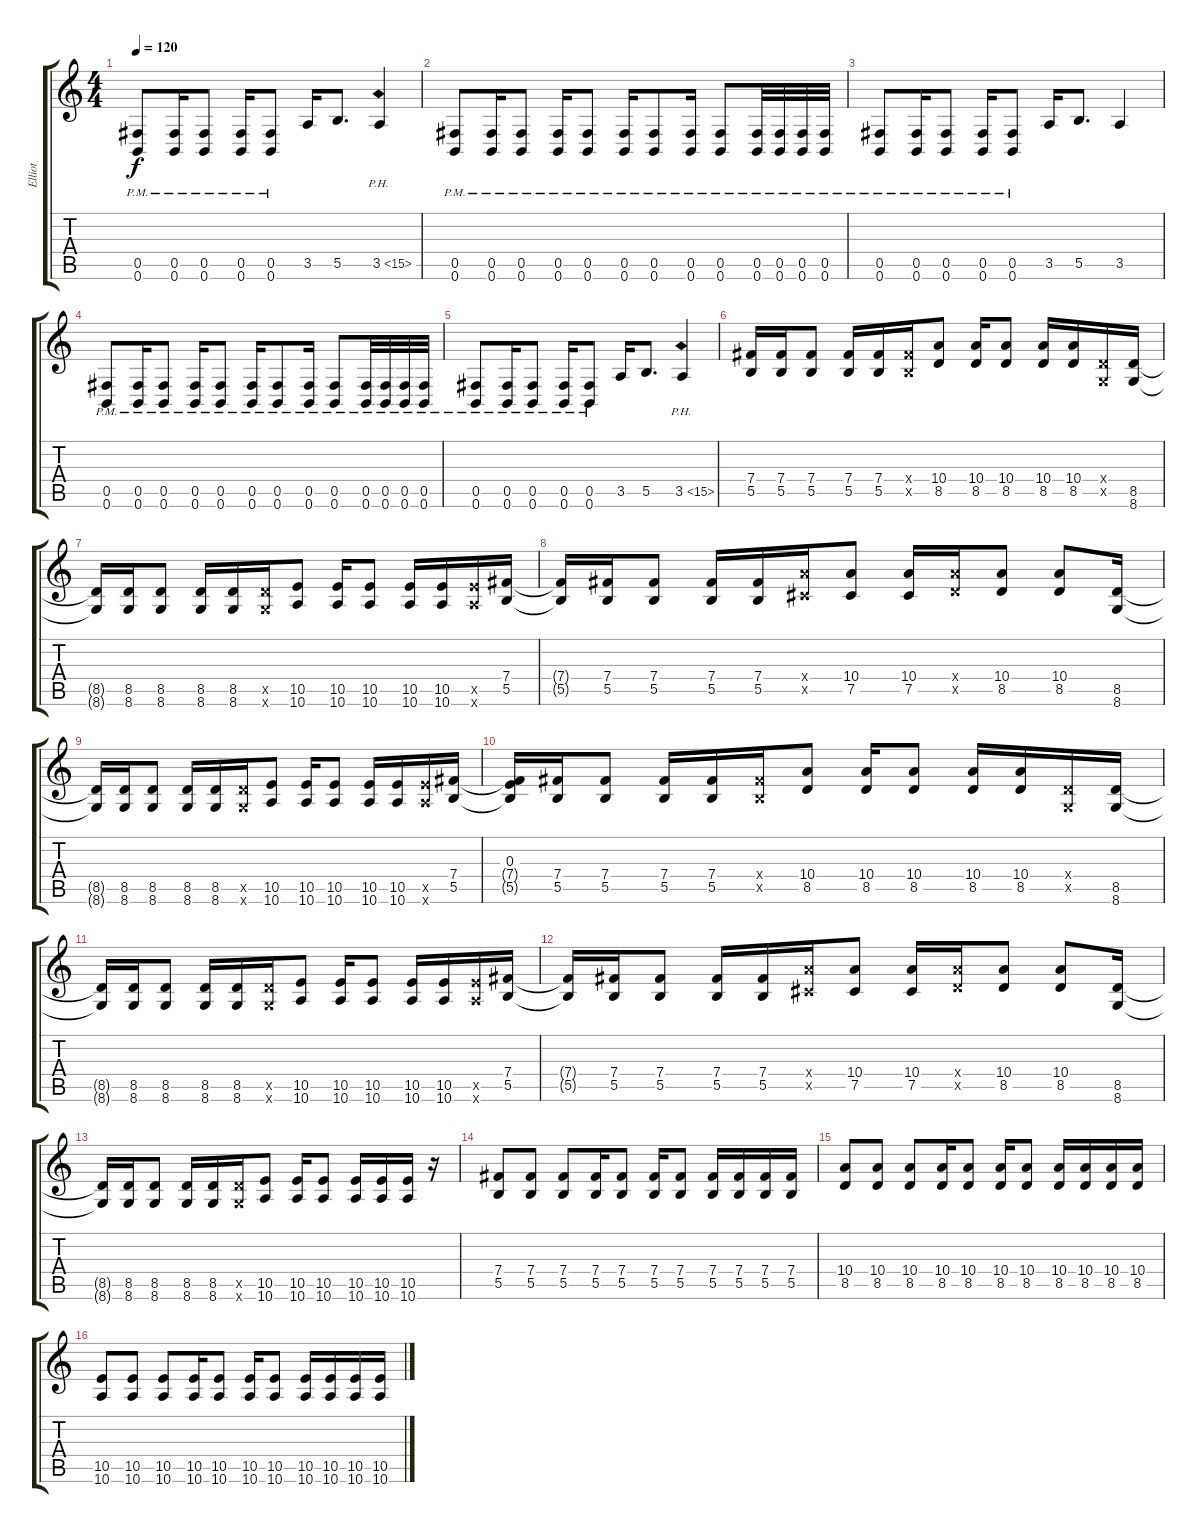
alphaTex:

\track ("Elliot" "Elliot") {instrument distortionguitar}
\staff {score tabs}
\tuning (Db4 Ab3 E3 B2 Gb2 B1) {hide}
\ts (4 4)
\tempo 120
\clef g2
\ks c
(0.5{pm} 0.6{pm}).8{dy f} (0.5{pm} 0.6{pm}).16 (0.5{pm} 0.6{pm}).8 (0.5{pm} 0.6{pm}).16 (0.5{pm} 0.6{pm}).8 3.5.16 5.5.8{d} 3.5{ph 12}.4 |
(0.5{pm} 0.6{pm}).8 (0.5{pm} 0.6{pm}).16 (0.5{pm} 0.6{pm}).8 (0.5{pm} 0.6{pm}).16 (0.5{pm} 0.6{pm}).8 (0.5{pm} 0.6{pm}).16 (0.5{pm} 0.6{pm}).8 (0.5{pm} 0.6{pm}).16 (0.5{pm} 0.6{pm}).8 (0.5{pm} 0.6{pm}).32 (0.5{pm} 0.6{pm}).32 (0.5{pm} 0.6{pm}).32 (0.5{pm} 0.6{pm}).32 |
(0.5{pm} 0.6{pm}).8 (0.5{pm} 0.6{pm}).16 (0.5{pm} 0.6{pm}).8 (0.5{pm} 0.6{pm}).16 (0.5{pm} 0.6{pm}).8 3.5.16 5.5.8{d} 3.5.4 |
(0.5{pm} 0.6{pm}).8 (0.5{pm} 0.6{pm}).16 (0.5{pm} 0.6{pm}).8 (0.5{pm} 0.6{pm}).16 (0.5{pm} 0.6{pm}).8 (0.5{pm} 0.6{pm}).16 (0.5{pm} 0.6{pm}).8 (0.5{pm} 0.6{pm}).16 (0.5{pm} 0.6{pm}).8 (0.5{pm} 0.6{pm}).32 (0.5{pm} 0.6{pm}).32 (0.5{pm} 0.6{pm}).32 (0.5{pm} 0.6{pm}).32 |
(0.5{pm} 0.6{pm}).8 (0.5{pm} 0.6{pm}).16 (0.5{pm} 0.6{pm}).8 (0.5{pm} 0.6{pm}).16 (0.5{pm} 0.6{pm}).8 3.5.16 5.5.8{d} 3.5{ph 12}.4 |
(7.4 5.5).16 (7.4 5.5).16 (7.4 5.5).8 (7.4 5.5).16 (7.4 5.5).16 (7.4{x} 5.5{x}).16 (10.4 8.5).8 (10.4 8.5).16 (10.4 8.5).8 (10.4 8.5).16 (10.4 8.5).16 (3.4{x} 1.5{x}).16 (8.5 8.6).16 |
(8.5{t} 8.6{t}).16 (8.5 8.6).16 (8.5 8.6).8 (8.5 8.6).16 (8.5 8.6).16 (8.5{x} 8.6{x}).16 (10.5 10.6).8 (10.5 10.6).16 (10.5 10.6).8 (10.5 10.6).16 (10.5 10.6).16 (10.5{x} 10.6{x}).16 (7.4 5.5).16 |
(7.4{t} 5.5{t}).16 (7.4 5.5).16 (7.4 5.5).8 (7.4 5.5).16 (7.4 5.5).16 (10.4{x} 7.5{x}).16 (10.4 7.5).8 (10.4 7.5).16 (10.4{x} 8.5{x}).16 (10.4 8.5).8 (10.4 8.5).8 (8.5 8.6).16 |
(8.5{t} 8.6{t}).16 (8.5 8.6).16 (8.5 8.6).8 (8.5 8.6).16 (8.5 8.6).16 (8.5{x} 8.6{x}).16 (10.5 10.6).8 (10.5 10.6).16 (10.5 10.6).8 (10.5 10.6).16 (10.5 10.6).16 (10.5{x} 10.6{x}).16 (7.4 5.5).16 |
(0.3 7.4{t} 5.5{t}).16 (7.4 5.5).16 (7.4 5.5).8 (7.4 5.5).16 (7.4 5.5).16 (7.4{x} 5.5{x}).16 (10.4 8.5).8 (10.4 8.5).16 (10.4 8.5).8 (10.4 8.5).16 (10.4 8.5).16 (3.4{x} 1.5{x}).16 (8.5 8.6).16 |
(8.5{t} 8.6{t}).16 (8.5 8.6).16 (8.5 8.6).8 (8.5 8.6).16 (8.5 8.6).16 (8.5{x} 8.6{x}).16 (10.5 10.6).8 (10.5 10.6).16 (10.5 10.6).8 (10.5 10.6).16 (10.5 10.6).16 (10.5{x} 10.6{x}).16 (7.4 5.5).16 |
(7.4{t} 5.5{t}).16 (7.4 5.5).16 (7.4 5.5).8 (7.4 5.5).16 (7.4 5.5).16 (10.4{x} 7.5{x}).16 (10.4 7.5).8 (10.4 7.5).16 (10.4{x} 8.5{x}).16 (10.4 8.5).8 (10.4 8.5).8 (8.5 8.6).16 |
(8.5{t} 8.6{t}).16 (8.5 8.6).16 (8.5 8.6).8 (8.5 8.6).16 (8.5 8.6).16 (8.5{x} 8.6{x}).16 (10.5 10.6).8 (10.5 10.6).16 (10.5 10.6).8 (10.5 10.6).16 (10.5 10.6).16 (10.5 10.6).16 r.16 |
(7.4 5.5).8 (7.4 5.5).8 (7.4 5.5).8 (7.4 5.5).16 (7.4 5.5).8 (7.4 5.5).16 (7.4 5.5).8 (7.4 5.5).16 (7.4 5.5).16 (7.4 5.5).16 (7.4 5.5).16 |
(10.4 8.5).8 (10.4 8.5).8 (10.4 8.5).8 (10.4 8.5).16 (10.4 8.5).8 (10.4 8.5).16 (10.4 8.5).8 (10.4 8.5).16 (10.4 8.5).16 (10.4 8.5).16 (10.4 8.5).16 |
(10.5 10.6).8 (10.5 10.6).8 (10.5 10.6).8 (10.5 10.6).16 (10.5 10.6).8 (10.5 10.6).16 (10.5 10.6).8 (10.5 10.6).16 (10.5 10.6).16 (10.5 10.6).16 (10.5 10.6).16
